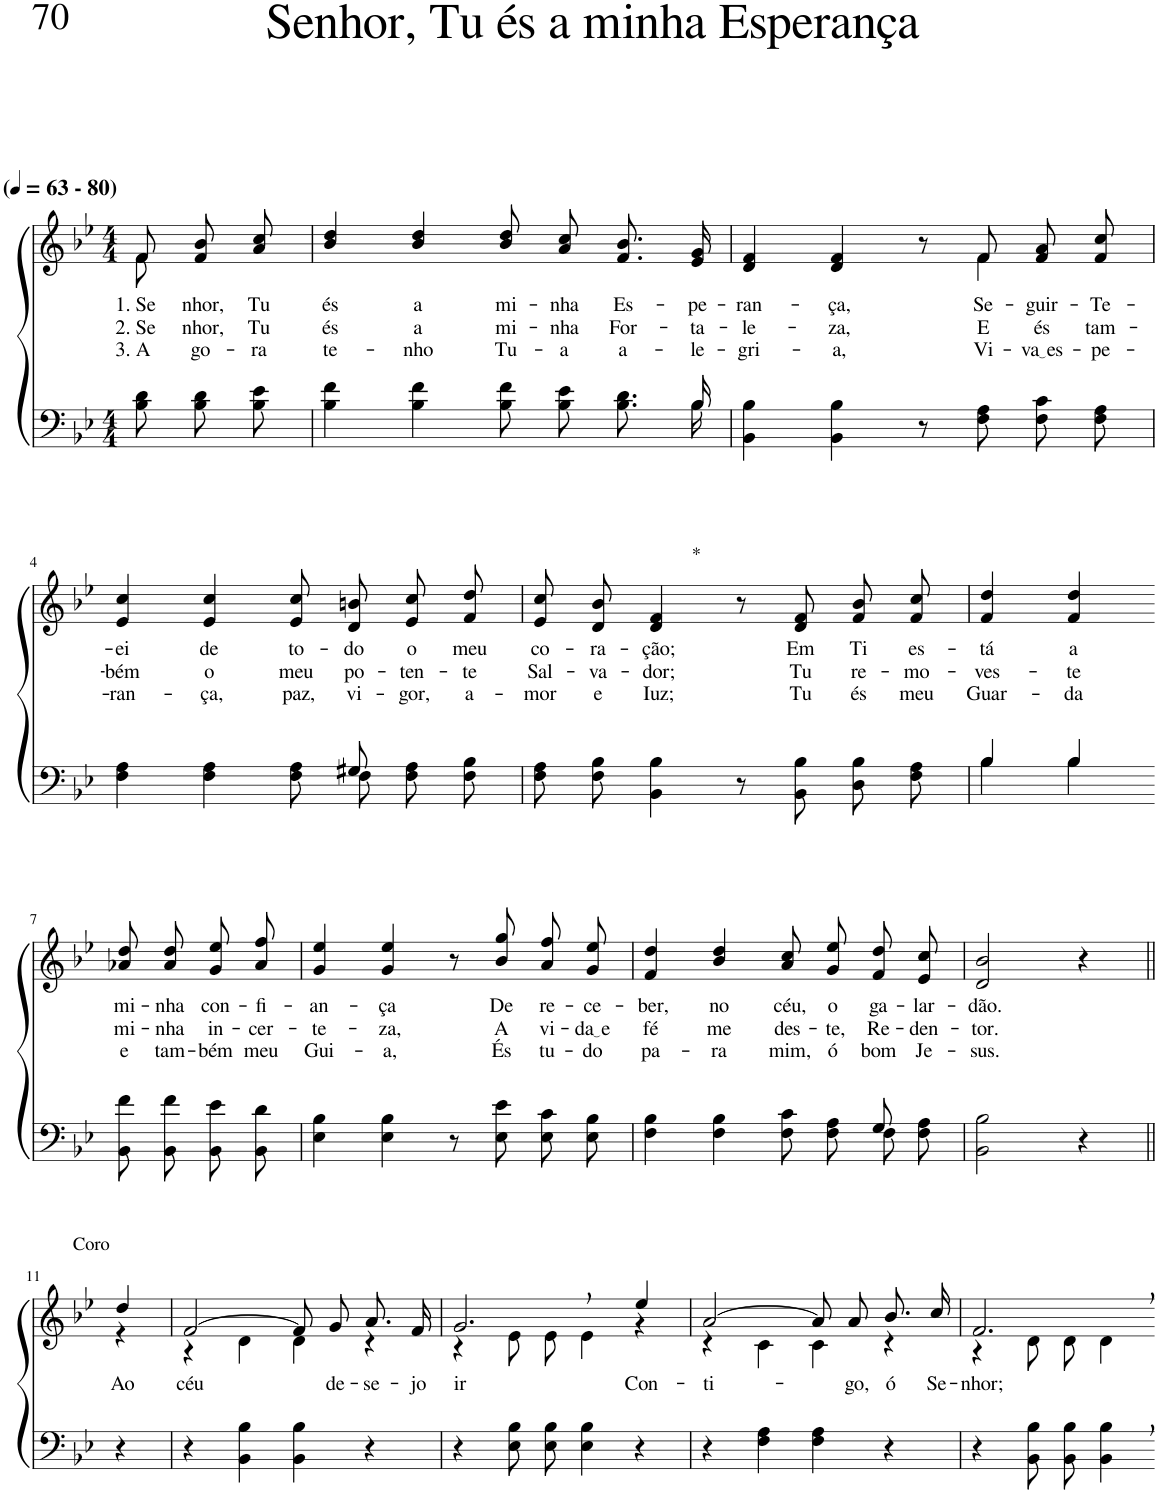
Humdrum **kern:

**kern	**kern	**text	**text	**text
*part2	*part1	*part1	*part1	*part1
*staff2	*staff1	*staff1	*staff1	*staff1
*I"Parte III e IV	*I"Parte I e II	*	*	*
*clefF4	*clefG2	*	*	*
*Trd2c3	*Trd2c3	*	*	*
*k[b-e-]	*k[b-e-]	*	*	*
*M4/4	*M4/4	*	*	*
*MM63	*MM63	*	*	*
=1	=1	=1	=1	=1
*	*^	*	*	*
!	!LO:TX:a:B:t=(	!	!	!	!
!	!LO:TX:a:B:t=- 80)	!	!	!	!
!	!	!	!LO:LY:b	!LO:LY:b	!LO:LY:b
8B-\ 8d\	8f/	8f\	1. Se	2. Se	3. A-
!	!	!	!LO:LY:b	!LO:LY:b	!LO:LY:b
8B-\ 8d\L	8f/ 8b-/L	4ryy	-nhor,	-nhor,	-go-
!	!	!	!LO:LY:b	!LO:LY:b	!LO:LY:b
8B-\ 8e-\J	8a/ 8cc/J	.	Tu	Tu	-ra
*	*v	*v	*	*	*
=2	=2	=2	=2	=2
*^	*	*	*	*
!	!	!	!LO:LY:b	!LO:LY:b	!LO:LY:b
4B-\ 4f\	2.ryy	4b-/ 4dd/	és	és	te-
!	!	!	!LO:LY:b	!LO:LY:b	!LO:LY:b
4B-\ 4f\	.	4b-/ 4dd/	a	a	-nho
!	!	!	!LO:LY:b	!LO:LY:b	!LO:LY:b
8B-\ 8f\L	.	8b-\ 8dd\L	mi-	mi-	Tu-
!	!	!	!LO:LY:b	!LO:LY:b	!LO:LY:b
8B-\ 8e-\J	.	8a\ 8cc\J	-nha	-nha	-a
!	!	!	!LO:LY:b	!LO:LY:b	!LO:LY:b
8.B-\ 8.d\L	8.ryy	8.f/ 8.b-/L	Es-	For-	a-
!	!	!	!LO:LY:b	!LO:LY:b	!LO:LY:b
16B-\Jk	16B-\	16e-/ 16g/Jk	-pe-	-ta-	-le-
=3	=3	=3	=3	=3	=3
!	!	!	!LO:LY:b	!LO:LY:b	!LO:LY:b
*v	*v	*^	*	*	*
4BB-\ 4B-\	4d/ 4f/	8ryy	-ran-	-le-	-gri-
!	!	!	!LO:LY:b	!LO:LY:b	!LO:LY:b
*	*v	*v	*	*	*
4BB-\ 4B-\	4d/ 4f/	-ça,	-za,	-a,
8r	8r	.	.	.
*	*^	*	*	*
!	!	!	!LO:LY:b	!LO:LY:b	!LO:LY:b
8F\ 8A\	8f/	4f\	Se-	E	Vi-
!	!	!	!LO:LY:b	!LO:LY:b	!LO:LY:b
8F\ 8c\L	8f/ 8a/L	.	-guir-	és	va es
!	!	!	!LO:LY:b	!LO:LY:b	!LO:LY:b
8F\ 8A\J	8f/ 8cc/J	8ryy	-Te-	tam-	-pe-
!!LO:LB:g=z
=4	=4	=4	=4	=4	=4
*^	*	*	*	*	*
!	!	!	!	!LO:LY:b	!LO:LY:b	!LO:LY:b
*	*	*v	*v	*	*	*
2ryy	4F\ 4A\	4e-/ 4cc/	-ei	-bém	-ran-
!	!	!	!LO:LY:b	!LO:LY:b	!LO:LY:b
.	4F\ 4A\	4e-/ 4cc/	de	o	-ça,
!	!	!	!LO:LY:b	!LO:LY:b	!LO:LY:b
8ryy	8F\ 8A\L	8e-/ 8cc/L	to-	meu	paz,
!	!	!	!LO:LY:b	!LO:LY:b	!LO:LY:b
8G#X/	8F\J	8d/ 8bn/J	-do	po-	vi-
!	!	!	!LO:LY:b	!LO:LY:b	!LO:LY:b
4ryy	8F\ 8A\L	8e-/ 8cc/L	o	-ten-	-gor,
!	!	!	!LO:LY:b	!LO:LY:b	!LO:LY:b
.	8F\ 8B-\J	8f/ 8dd/J	meu	-te	a-
=5	=5	=5	=5	=5	=5
!	!	!	!LO:LY:b	!LO:LY:b	!LO:LY:b
*v	*v	*	*	*	*
8F\ 8A\L	8e-/ 8cc/L	co-	Sal-	-mor
!	!	!LO:LY:b	!LO:LY:b	!LO:LY:b
8F\ 8B-\J	8d/ 8b-/J	-ra-	-va-	e
!	!LO:TX:a:t=*	!	!	!
!	!	!LO:LY:b	!LO:LY:b	!LO:LY:b
4BB-\ 4B-\	4d/ 4f/	-ção;	-dor;	Iuz;
8r	8r	.	.	.
!	!	!LO:LY:b	!LO:LY:b	!LO:LY:b
8BB-\ 8B-\	8d/ 8f/	Em	Tu	Tu
!	!	!LO:LY:b	!LO:LY:b	!LO:LY:b
8D\ 8B-\L	8f/ 8b-/L	Ti	re-	és
!	!	!LO:LY:b	!LO:LY:b	!LO:LY:b
8F\ 8A\J	8f/ 8cc/J	es-	-mo-	meu
=6	=6	=6	=6	=6
*^	*	*	*	*
!	!	!	!LO:LY:b	!LO:LY:b	!LO:LY:b
4B-\	4B-/	4f/ 4dd/	-tá	-ves-	Guar-
!	!	!	!LO:LY:b	!LO:LY:b	!LO:LY:b
4B-\	4B-/	4f/ 4dd/	a	-te	-da
!!LO:LB:g=z
=7-	=7-	=7-	=7-	=7-	=7-
!	!	!	!LO:LY:b	!LO:LY:b	!LO:LY:b
*v	*v	*	*	*	*
8BB-\ 8f\L	8a-X\ 8dd\L	mi-	mi-	e
!	!	!LO:LY:b	!LO:LY:b	!LO:LY:b
8BB-\ 8f\J	8a-\ 8dd\J	-nha	-nha	tam-
!	!	!LO:LY:b	!LO:LY:b	!LO:LY:b
8BB-\ 8e-\L	8g\ 8ee-\L	con-	in-	-bém
!	!	!LO:LY:b	!LO:LY:b	!LO:LY:b
8BB-\ 8d\J	8a-\ 8ff\J	-fi-	-cer-	meu
=8	=8	=8	=8	=8
!	!	!LO:LY:b	!LO:LY:b	!LO:LY:b
4E-\ 4B-\	4g/ 4ee-/	-an-	-te-	Gui-
!	!	!LO:LY:b	!LO:LY:b	!LO:LY:b
4E-\ 4B-\	4g/ 4ee-/	-ça	-za,	-a,
8r	8r	.	.	.
!	!	!LO:LY:b	!LO:LY:b	!LO:LY:b
8E-\ 8e-\	8b-/ 8gg/	De	A	És
!	!	!LO:LY:b	!LO:LY:b	!LO:LY:b
8E-\ 8c\L	8a\ 8ff\L	re-	vi-	tu-
!	!	!LO:LY:b	!LO:LY:b	!LO:LY:b
8E-\ 8B-\J	8g\ 8ee-\J	-ce-	da e	-do
=9	=9	=9	=9	=9
*^	*	*	*	*
!	!	!	!LO:LY:b	!LO:LY:b	!LO:LY:b
4F\ 4B-\	2.ryy	4f/ 4dd/	-ber,	fé	pa-
!	!	!	!LO:LY:b	!LO:LY:b	!LO:LY:b
4F\ 4B-\	.	4b-/ 4dd/	no	me	-ra
!	!	!	!LO:LY:b	!LO:LY:b	!LO:LY:b
8F\ 8c\L	.	8a\ 8cc\L	céu,	des-	mim,
!	!	!	!LO:LY:b	!LO:LY:b	!LO:LY:b
8F\ 8A\J	.	8g\ 8ee-\J	o	-te,	ó
!	!	!	!LO:LY:b	!LO:LY:b	!LO:LY:b
8F\L	8G/	8f/ 8dd/L	ga-	Re-	bom
!	!	!	!LO:LY:b	!LO:LY:b	!LO:LY:b
8F\ 8A\J	8ryy	8e-/ 8cc/J	-lar-	-den-	Je-
=10	=10	=10	=10	=10	=10
!	!	!	!LO:LY:b	!LO:LY:b	!LO:LY:b
*v	*v	*	*	*	*
2BB-\ 2B-\	2d/ 2b-/	-dão.	-tor.	-sus.
4r	4r	.	.	.
!!LO:LB:g=z
=11||	=11||	=11||	=11||	=11||
!	!LO:TX:a:t=Coro	!	!	!
!	!	!LO:LY:b	!	!
*	*^	*	*	*
4r	4dd/	4r	Ao	.	.
=12	=12	=12	=12	=12	=12
!	!	!	!LO:LY:b	!	!
4r	[2f/	4r	céu	.	.
4BB-\ 4B-\	.	4d\	.	.	.
4BB-\ 4B-\	8f/L]	4d\	.	.	.
!	!	!	!LO:LY:b	!	!
.	8g/J	.	de-	.	.
!	!	!	!LO:LY:b	!	!
4r	8.a/L	4r	-se-	.	.
!	!	!	!LO:LY:b	!	!
.	16f/Jk	.	-jo	.	.
=13	=13	=13	=13	=13	=13
!	!	!	!LO:LY:b	!	!
4r	2.g,/	4r	ir	.	.
8E-\ 8B-\L	.	8e-\L	.	.	.
8E-\ 8B-\J	.	8e-\J	.	.	.
4E-\ 4B-\	.	4e-\	.	.	.
!	!	!	!LO:LY:b	!	!
4r	4ee-/	4r	Con-	.	.
=14	=14	=14	=14	=14	=14
!	!	!	!LO:LY:b	!	!
4r	[2a/	4r	-ti-	.	.
4F\ 4A\	.	4c\	.	.	.
4F\ 4A\	8a/L]	4c\	.	.	.
!	!	!	!LO:LY:b	!	!
.	8a/J	.	-go,	.	.
!	!	!	!LO:LY:b	!	!
4r	8.b-/L	4r	ó	.	.
!	!	!	!LO:LY:b	!	!
.	16cc/Jk	.	Se-	.	.
=15	=15	=15	=15	=15	=15
!	!	!	!LO:LY:b	!	!
4r	2.f,/	4r	-nhor;	.	.
8BB-\ 8B-\L	.	8d\L	.	.	.
8BB-\ 8B-\J	.	8d\J	.	.	.
4BB-\, 4B-\,	.	4d\	.	.	.
*	*v	*v	*	*	*
=-	=-	=-	=-	=-
*-	*-	*-	*-	*-
